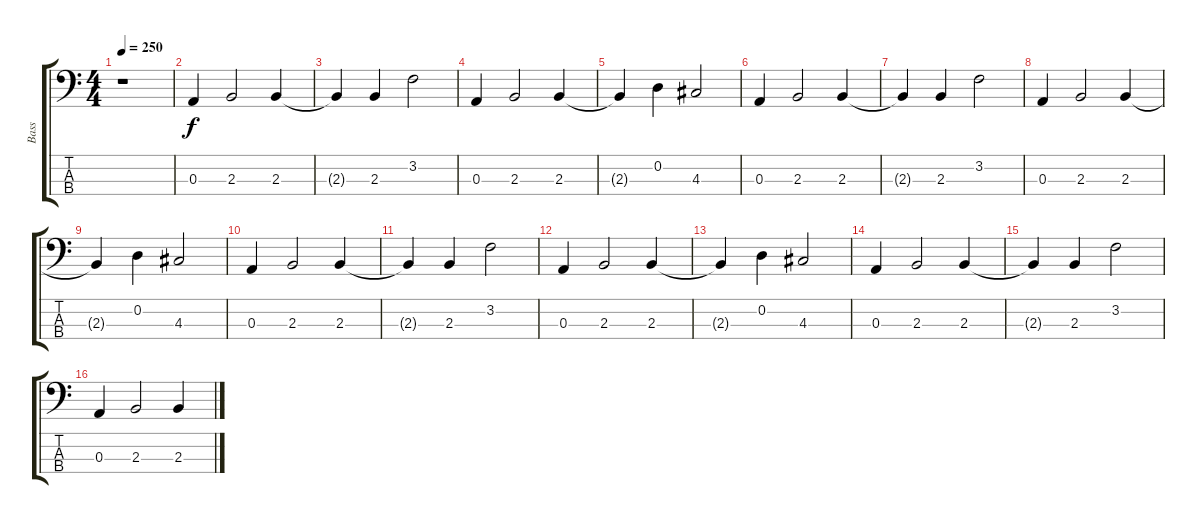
\track ("Bass" "Bass") {instrument electricbasspick}
\staff {score tabs}
\tuning (G2 D2 A1 E1) {hide}
\ts (4 4)
\tempo 250
\clef f4
\ks c
r.1{dy f} |
0.3.4 2.3.2 2.3.4 |
2.3{t}.4 2.3.4 3.2.2 |
0.3.4 2.3.2 2.3.4 |
2.3{t}.4 0.2.4 4.3.2 |
0.3.4 2.3.2 2.3.4 |
2.3{t}.4 2.3.4 3.2.2 |
0.3.4 2.3.2 2.3.4 |
2.3{t}.4 0.2.4 4.3.2 |
0.3.4 2.3.2 2.3.4 |
2.3{t}.4 2.3.4 3.2.2 |
0.3.4 2.3.2 2.3.4 |
2.3{t}.4 0.2.4 4.3.2 |
0.3.4 2.3.2 2.3.4 |
2.3{t}.4 2.3.4 3.2.2 |
0.3.4 2.3.2 2.3.4
